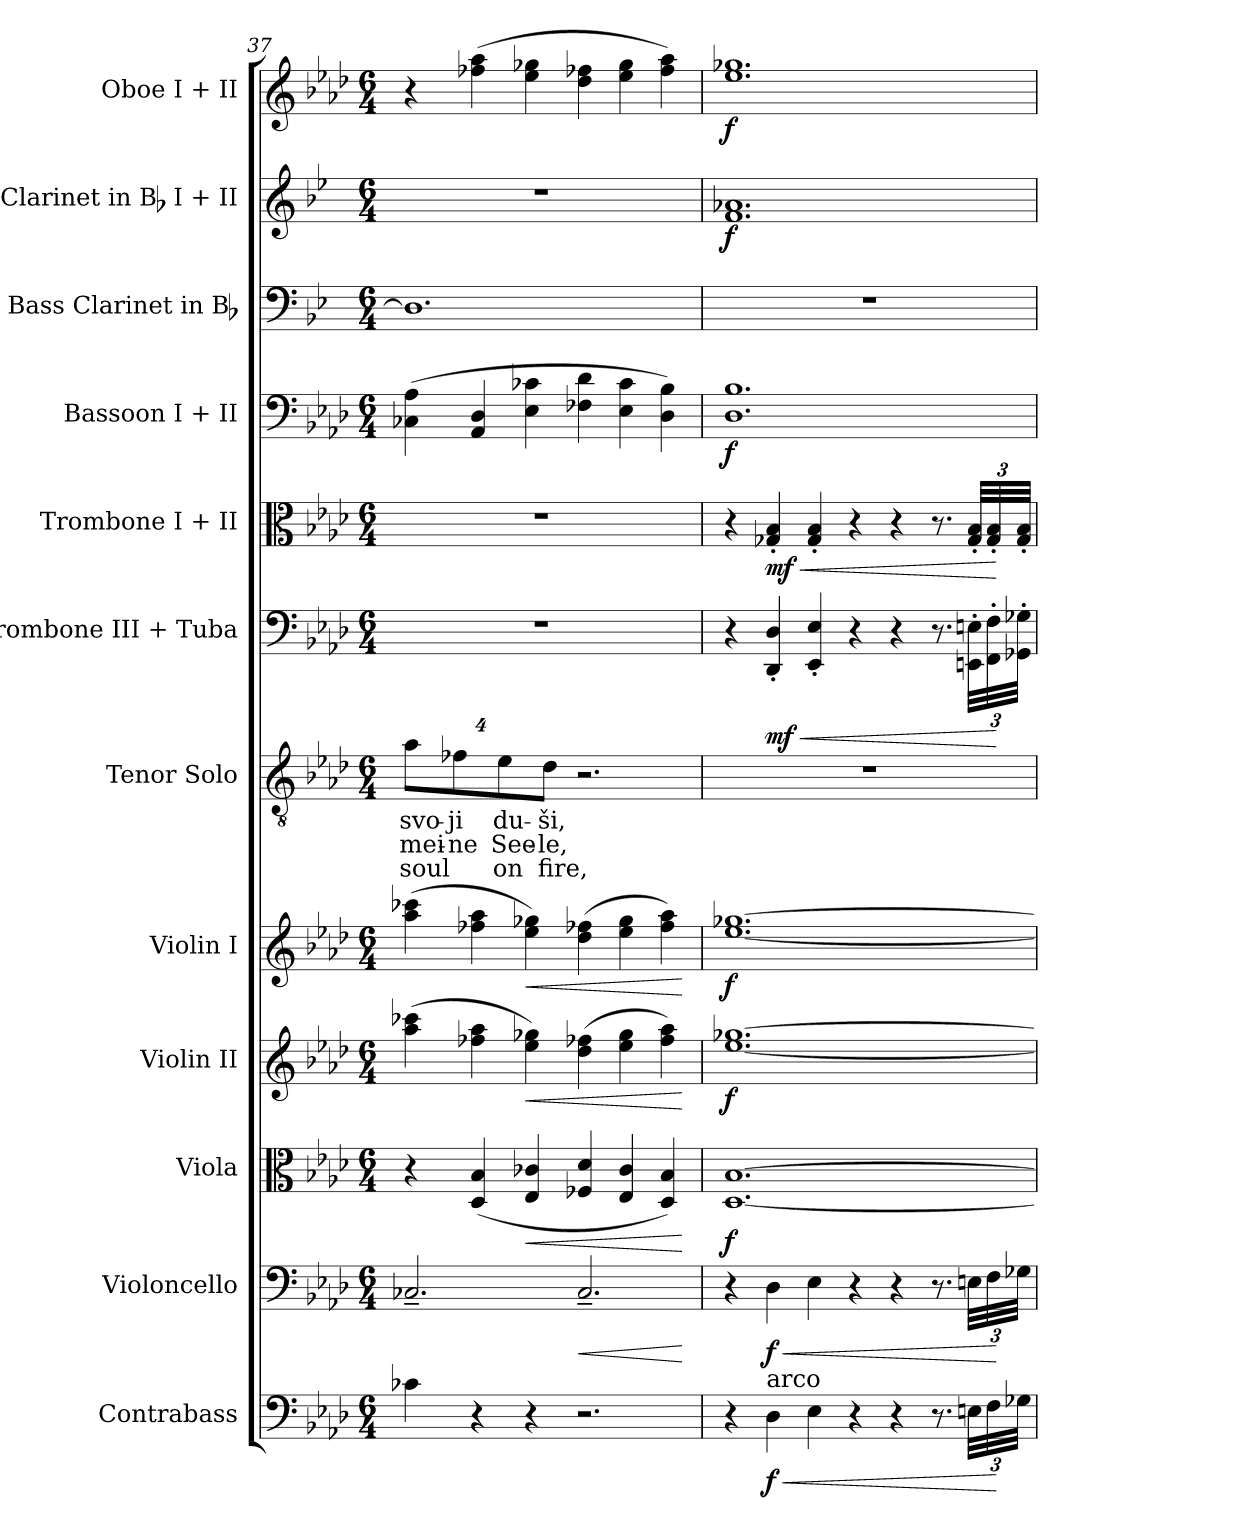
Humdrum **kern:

**kern	**dynam	**kern	**dynam	**kern	**dynam	**kern	**dynam	**kern	**dynam	**kern	**text	**text	**text	**kern	**dynam	**kern	**dynam	**kern	**dynam	**kern	**kern	**dynam	**kern	**dynam
*part12	*part12	*part11	*part11	*part10	*part10	*part9	*part9	*part8	*part8	*part7	*part7	*part7	*part7	*part6	*part6	*part5	*part5	*part4	*part4	*part3	*part2	*part2	*part1	*part1
*staff12	*staff12	*staff11	*staff11	*staff10	*staff10	*staff9	*staff9	*staff8	*staff8	*staff7	*staff7	*staff7	*staff7	*staff6	*staff6	*staff5	*staff5	*staff4	*staff4	*staff3	*staff2	*staff2	*staff1	*staff1
*I"Contrabass	*	*I"Violoncello	*	*I"Viola	*	*I"Violin II	*	*I"Violin I	*	*I"Tenor Solo	*	*	*	*I"Trombone III + Tuba	*	*I"Trombone I + II	*	*I"Bassoon I + II	*	*I"Bass Clarinet in Bb	*I" Clarinet in Bb I + II	*	*I"Oboe I + II	*
*I'Cb.	*	*I'Vc.	*	*I'Vla.	*	*I'Vln. II	*	*I'Vln. I	*	*I'T. Solo	*	*	*	*I'Tbn. III + Tba.	*	*I'Tbn. I + II	*	*I'Bsn. I + II	*	*I'B. Cl.	*I'Cl. I + II	*	*I'Ob. I + II	*
*clefF4	*	*clefF4	*	*clefC3	*	*clefG2	*	*clefG2	*	*clefGv2	*	*	*	*clefF4	*	*clefC3	*	*clefF4	*	*clefF4	*clefG2	*	*clefG2	*
*ITrd7c12	*	*	*	*	*	*	*	*	*	*	*	*	*	*	*	*	*	*	*	*ITrd1c2	*ITrd1c2	*	*	*
*k[b-e-a-d-]	*	*k[b-e-a-d-]	*	*k[b-e-a-d-]	*	*k[b-e-a-d-]	*	*k[b-e-a-d-]	*	*k[b-e-a-d-]	*	*	*	*k[b-e-a-d-]	*	*k[b-e-a-d-]	*	*k[b-e-a-d-]	*	*k[b-e-a-d-]	*k[b-e-a-d-]	*	*k[b-e-a-d-]	*
*	*	*A-:	*	*A-:	*	*A-:	*	*A-:	*	*A-:	*	*	*	*A-:	*	*A-:	*	*A-:	*	*A-:	*A-:	*	*A-:	*
*M6/4	*	*M6/4	*	*M6/4	*	*M6/4	*	*M6/4	*	*M6/4	*	*	*	*M6/4	*	*M6/4	*	*M6/4	*	*M6/4	*M6/4	*	*M6/4	*
=37	=37	=37	=37	=37	=37	=37	=37	=37	=37	=37	=37	=37	=37	=37	=37	=37	=37	=37	=37	=37	=37	=37	=37	=37
4C-X	.	2.C-X~	.	4r	.	(4aa- 4ccc-X	.	(4aa- 4ccc-X	.	16%3a-\L	svo-	mei-	soul	2%3r	.	2%3r	.	(4C-X 4A-	.	1.C-]	2%3r	.	4r	.
.	.	.	.	.	.	.	.	.	.	16%3f-X\	-ji	-ne	.	.	.	.	.	.	.	.	.	.	.	.
4r	.	.	.	(4D- 4B-	.	4ff-X 4aa-	.	4ff-X 4aa-	.	.	.	.	.	.	.	.	.	4AA- 4D-	.	.	.	.	(4ff-X 4aa-	.
.	.	.	.	.	.	.	.	.	.	16%3e-\	du-	See-	on	.	.	.	.	.	.	.	.	.	.	.
!	!	!	!	!	!LO:HP:b	!	!LO:HP:b	!	!LO:HP:b	!	!	!	!	!	!	!	!	!	!	!	!	!	!	!
4r	.	.	.	4E- 4c-X	<	4ee- 4gg-X)	<	4ee- 4gg-X)	<	.	.	.	.	.	.	.	.	4E- 4c-X	.	.	.	.	4ee- 4gg-X	.
.	.	.	.	.	.	.	.	.	.	16%3d-\J	-ši,	-le,	fire,	.	.	.	.	.	.	.	.	.	.	.
!	!	!	!LO:HP:b	!	!	!	!	!	!	!	!	!	!	!	!	!	!	!	!	!	!	!	!	!
2.r	.	2.C-~	<	4F-X 4d-	.	(4dd- 4ff-X	.	(4dd- 4ff-X	.	2.r	.	.	.	.	.	.	.	4F-X 4d-	.	.	.	.	4dd- 4ff-X	.
.	.	.	.	4E- 4c-	.	4ee- 4gg-	.	4ee- 4gg-	.	.	.	.	.	.	.	.	.	4E- 4c-	.	.	.	.	4ee- 4gg-	.
.	.	.	.	4D- 4B-)	.	4ff- 4aa-)	.	4ff- 4aa-)	.	.	.	.	.	.	.	.	.	4D- 4B-)	.	.	.	.	4ff- 4aa-)	.
.	.	.	[	.	[	.	[	.	[	.	.	.	.	.	.	.	.	.	.	.	.	.	.	.
=38	=38	=38	=38	=38	=38	=38	=38	=38	=38	=38	=38	=38	=38	=38	=38	=38	=38	=38	=38	=38	=38	=38	=38	=38
4r	.	4r	.	[1.D- [1.B-	f	[1.ee- [1.gg-X	f	[1.ee- [1.gg-X	f	2%3r	.	.	.	4r	.	4r	.	1.D- 1.B-	f	2%3r	1.e- 1.g-X	f	1.ee- 1.gg-X	f
!LO:TX:a:t=arco	!	!	!	!	!	!	!	!	!	!	!	!	!	!	!	!	!	!	!	!	!	!	!	!
!	!LO:HP:b	!	!LO:HP:b	!	!	!	!	!	!	!	!	!	!	!	!LO:HP:b	!	!LO:HP:b	!	!	!	!	!	!	!
4DD-	< f	4D-	< f	.	.	.	.	.	.	.	.	.	.	4DD-' 4D-'	< mf	4G-X' 4B-'	< mf	.	.	.	.	.	.	.
4EE-	.	4E-	.	.	.	.	.	.	.	.	.	.	.	4EE-' 4E-'	.	4G-' 4B-'	.	.	.	.	.	.	.	.
4r	.	4r	.	.	.	.	.	.	.	.	.	.	.	4r	.	4r	.	.	.	.	.	.	.	.
4r	.	4r	.	.	.	.	.	.	.	.	.	.	.	4r	.	4r	.	.	.	.	.	.	.	.
8.r	.	8.r	.	.	.	.	.	.	.	.	.	.	.	8.r	.	8.r	.	.	.	.	.	.	.	.
48EEnLLL	.	48EnLLL	.	.	.	.	.	.	.	.	.	.	.	48EEn'\ 48En'\LLL	.	48G-' 48B-'LLL	.	.	.	.	.	.	.	.
48FF	.	48F	.	.	.	.	.	.	.	.	.	.	.	48FF' 48F'	.	48G-' 48B-'	.	.	.	.	.	.	.	.
48GG-XJJJ	[	48G-XJJJ	[	.	.	.	.	.	.	.	.	.	.	48GG-X' 48G-X'JJJ	[	48G-' 48B-'JJJ	[	.	.	.	.	.	.	.
=	=	=	=	=	=	=	=	=	=	=	=	=	=	=	=	=	=	=	=	=	=	=	=	=
*-	*-	*-	*-	*-	*-	*-	*-	*-	*-	*-	*-	*-	*-	*-	*-	*-	*-	*-	*-	*-	*-	*-	*-	*-
